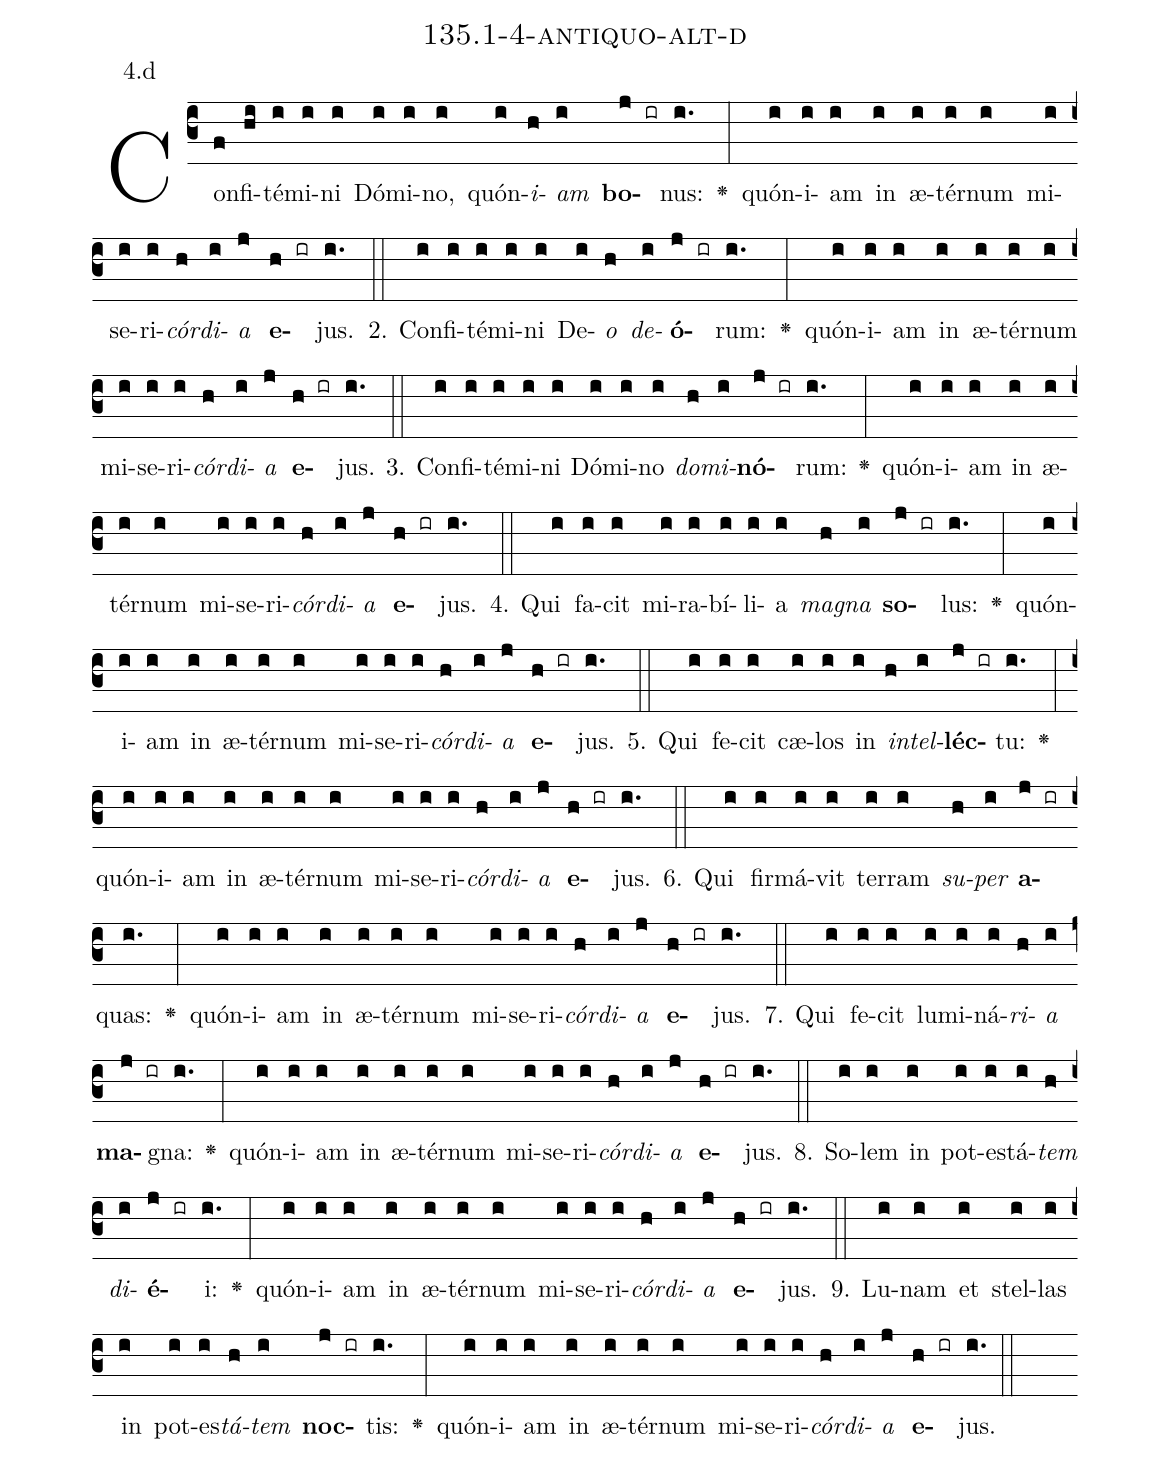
name: 135.1-4-antiquo-alt-d;
annotation: 4.d;
%%
(c3)Con(f)fi(hi)té(i)mi(i)ni(i) Dó(i)mi(i)no,(i) quón(i)<i>i</i>(h)<i>am</i>(i) <b>bo</b>(j ir)nus:(i.) <v>\greheightstar</v>(:) quón(i)i(i)am(i) in(i) æ(i)tér(i)num(i) mi(i)se(i)ri(i)<i>cór</i>(h)<i>di</i>(i)<i>a</i>(j) <b>e</b>(h ir)jus.(i.) (::)
2. Con(i)fi(i)té(i)mi(i)ni(i) De(i)<i>o</i>(h) <i>de</i>(i)<b>ó</b>(j ir)rum:(i.) <v>\greheightstar</v>(:) quón(i)i(i)am(i) in(i) æ(i)tér(i)num(i) mi(i)se(i)ri(i)<i>cór</i>(h)<i>di</i>(i)<i>a</i>(j) <b>e</b>(h ir)jus.(i.) (::)
3. Con(i)fi(i)té(i)mi(i)ni(i) Dó(i)mi(i)no(i) <i>do</i>(h)<i>mi</i>(i)<b>nó</b>(j ir)rum:(i.) <v>\greheightstar</v>(:) quón(i)i(i)am(i) in(i) æ(i)tér(i)num(i) mi(i)se(i)ri(i)<i>cór</i>(h)<i>di</i>(i)<i>a</i>(j) <b>e</b>(h ir)jus.(i.) (::)
4. Qui(i) fa(i)cit(i) mi(i)ra(i)bí(i)li(i)a(i) <i>ma</i>(h)<i>gna</i>(i) <b>so</b>(j ir)lus:(i.) <v>\greheightstar</v>(:) quón(i)i(i)am(i) in(i) æ(i)tér(i)num(i) mi(i)se(i)ri(i)<i>cór</i>(h)<i>di</i>(i)<i>a</i>(j) <b>e</b>(h ir)jus.(i.) (::)
5. Qui(i) fe(i)cit(i) cæ(i)los(i) in(i) <i>in</i>(h)<i>tel</i>(i)<b>léc</b>(j ir)tu:(i.) <v>\greheightstar</v>(:) quón(i)i(i)am(i) in(i) æ(i)tér(i)num(i) mi(i)se(i)ri(i)<i>cór</i>(h)<i>di</i>(i)<i>a</i>(j) <b>e</b>(h ir)jus.(i.) (::)
6. Qui(i) fir(i)má(i)vit(i) ter(i)ram(i) <i>su</i>(h)<i>per</i>(i) <b>a</b>(j ir)quas:(i.) <v>\greheightstar</v>(:) quón(i)i(i)am(i) in(i) æ(i)tér(i)num(i) mi(i)se(i)ri(i)<i>cór</i>(h)<i>di</i>(i)<i>a</i>(j) <b>e</b>(h ir)jus.(i.) (::)
7. Qui(i) fe(i)cit(i) lu(i)mi(i)ná(i)<i>ri</i>(h)<i>a</i>(i) <b>ma</b>(j ir)gna:(i.) <v>\greheightstar</v>(:) quón(i)i(i)am(i) in(i) æ(i)tér(i)num(i) mi(i)se(i)ri(i)<i>cór</i>(h)<i>di</i>(i)<i>a</i>(j) <b>e</b>(h ir)jus.(i.) (::)
8. So(i)lem(i) in(i) pot(i)es(i)tá(i)<i>tem</i>(h) <i>di</i>(i)<b>é</b>(j ir)i:(i.) <v>\greheightstar</v>(:) quón(i)i(i)am(i) in(i) æ(i)tér(i)num(i) mi(i)se(i)ri(i)<i>cór</i>(h)<i>di</i>(i)<i>a</i>(j) <b>e</b>(h ir)jus.(i.) (::)
9. Lu(i)nam(i) et(i) stel(i)las(i) in(i) pot(i)es(i)<i>tá</i>(h)<i>tem</i>(i) <b>noc</b>(j ir)tis:(i.) <v>\greheightstar</v>(:) quón(i)i(i)am(i) in(i) æ(i)tér(i)num(i) mi(i)se(i)ri(i)<i>cór</i>(h)<i>di</i>(i)<i>a</i>(j) <b>e</b>(h ir)jus.(i.) (::)
